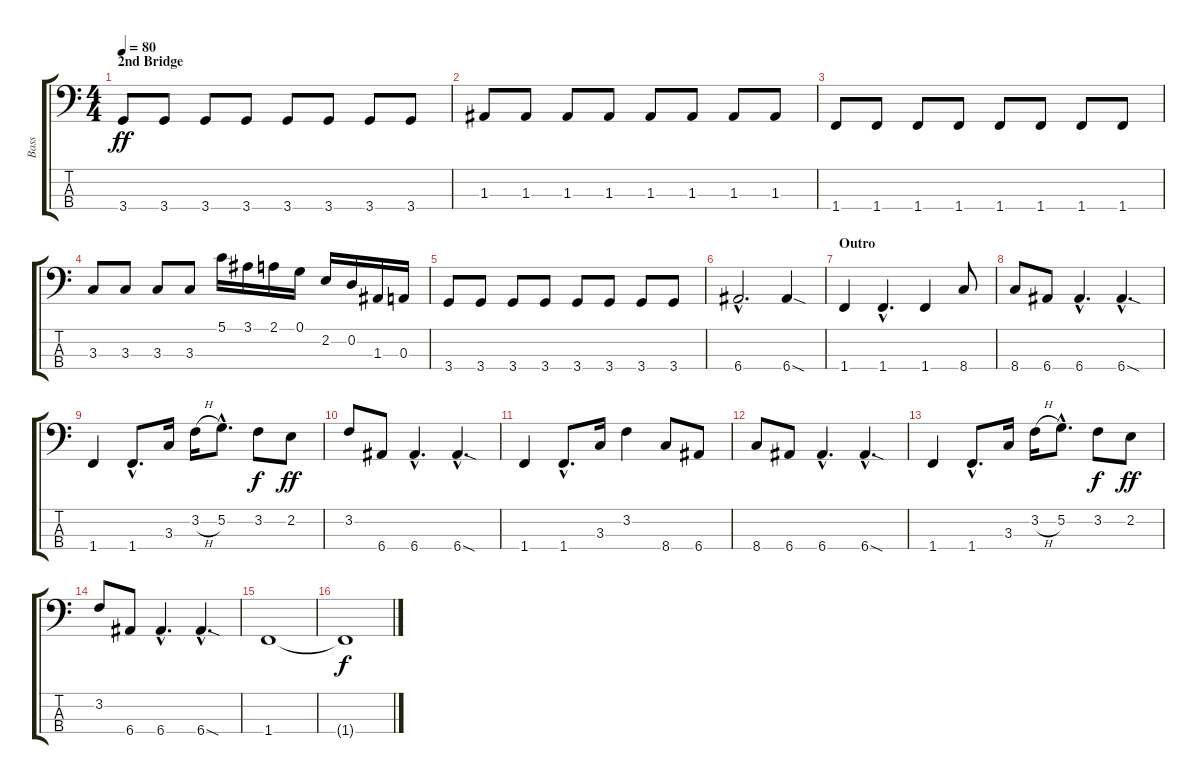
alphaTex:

\track ("Bass" "Bass") {instrument electricbassfinger}
\staff {score tabs}
\tuning (G2 D2 A1 E1) {hide}
\ts (4 4)
\section ("" "2nd Bridge")
\tempo 80
\clef f4
\ks c
3.4.8{dy ff} 3.4.8 3.4.8 3.4.8 3.4.8 3.4.8 3.4.8 3.4.8 |
1.3.8 1.3.8 1.3.8 1.3.8 1.3.8 1.3.8 1.3.8 1.3.8 |
1.4.8 1.4.8 1.4.8 1.4.8 1.4.8 1.4.8 1.4.8 1.4.8 |
3.3.8 3.3.8 3.3.8 3.3.8 5.1.16 3.1.16 2.1.16 0.1.16 2.2.16 0.2.16 1.3.16 0.3.16 |
3.4.8 3.4.8 3.4.8 3.4.8 3.4.8 3.4.8 3.4.8 3.4.8 |
6.4{hac}.2{d} 6.4{sod}.4 |
\section ("" "Outro")
1.4.4 1.4{hac}.4{d} 1.4.4 8.4.8 |
8.4.8 6.4.8 6.4{hac}.4{d} 6.4{sod hac}.4{d} |
1.4.4 1.4{hac}.8{d} 3.3.16 3.2{h}.16 5.2{hac}.8{d} 3.2.8{dy f} 2.2.8{dy ff} |
3.2.8 6.4.8 6.4{hac}.4{d} 6.4{sod hac}.4{d} |
1.4.4 1.4{hac}.8{d} 3.3.16 3.2.4 8.4.8 6.4.8 |
8.4.8 6.4.8 6.4{hac}.4{d} 6.4{sod hac}.4{d} |
1.4.4 1.4{hac}.8{d} 3.3.16 3.2{h}.16 5.2{hac}.8{d} 3.2.8{dy f} 2.2.8{dy ff} |
3.2.8 6.4.8 6.4{hac}.4{d} 6.4{sod hac}.4{d} |
1.4.1 |
1.4{t}.1{dy f}
